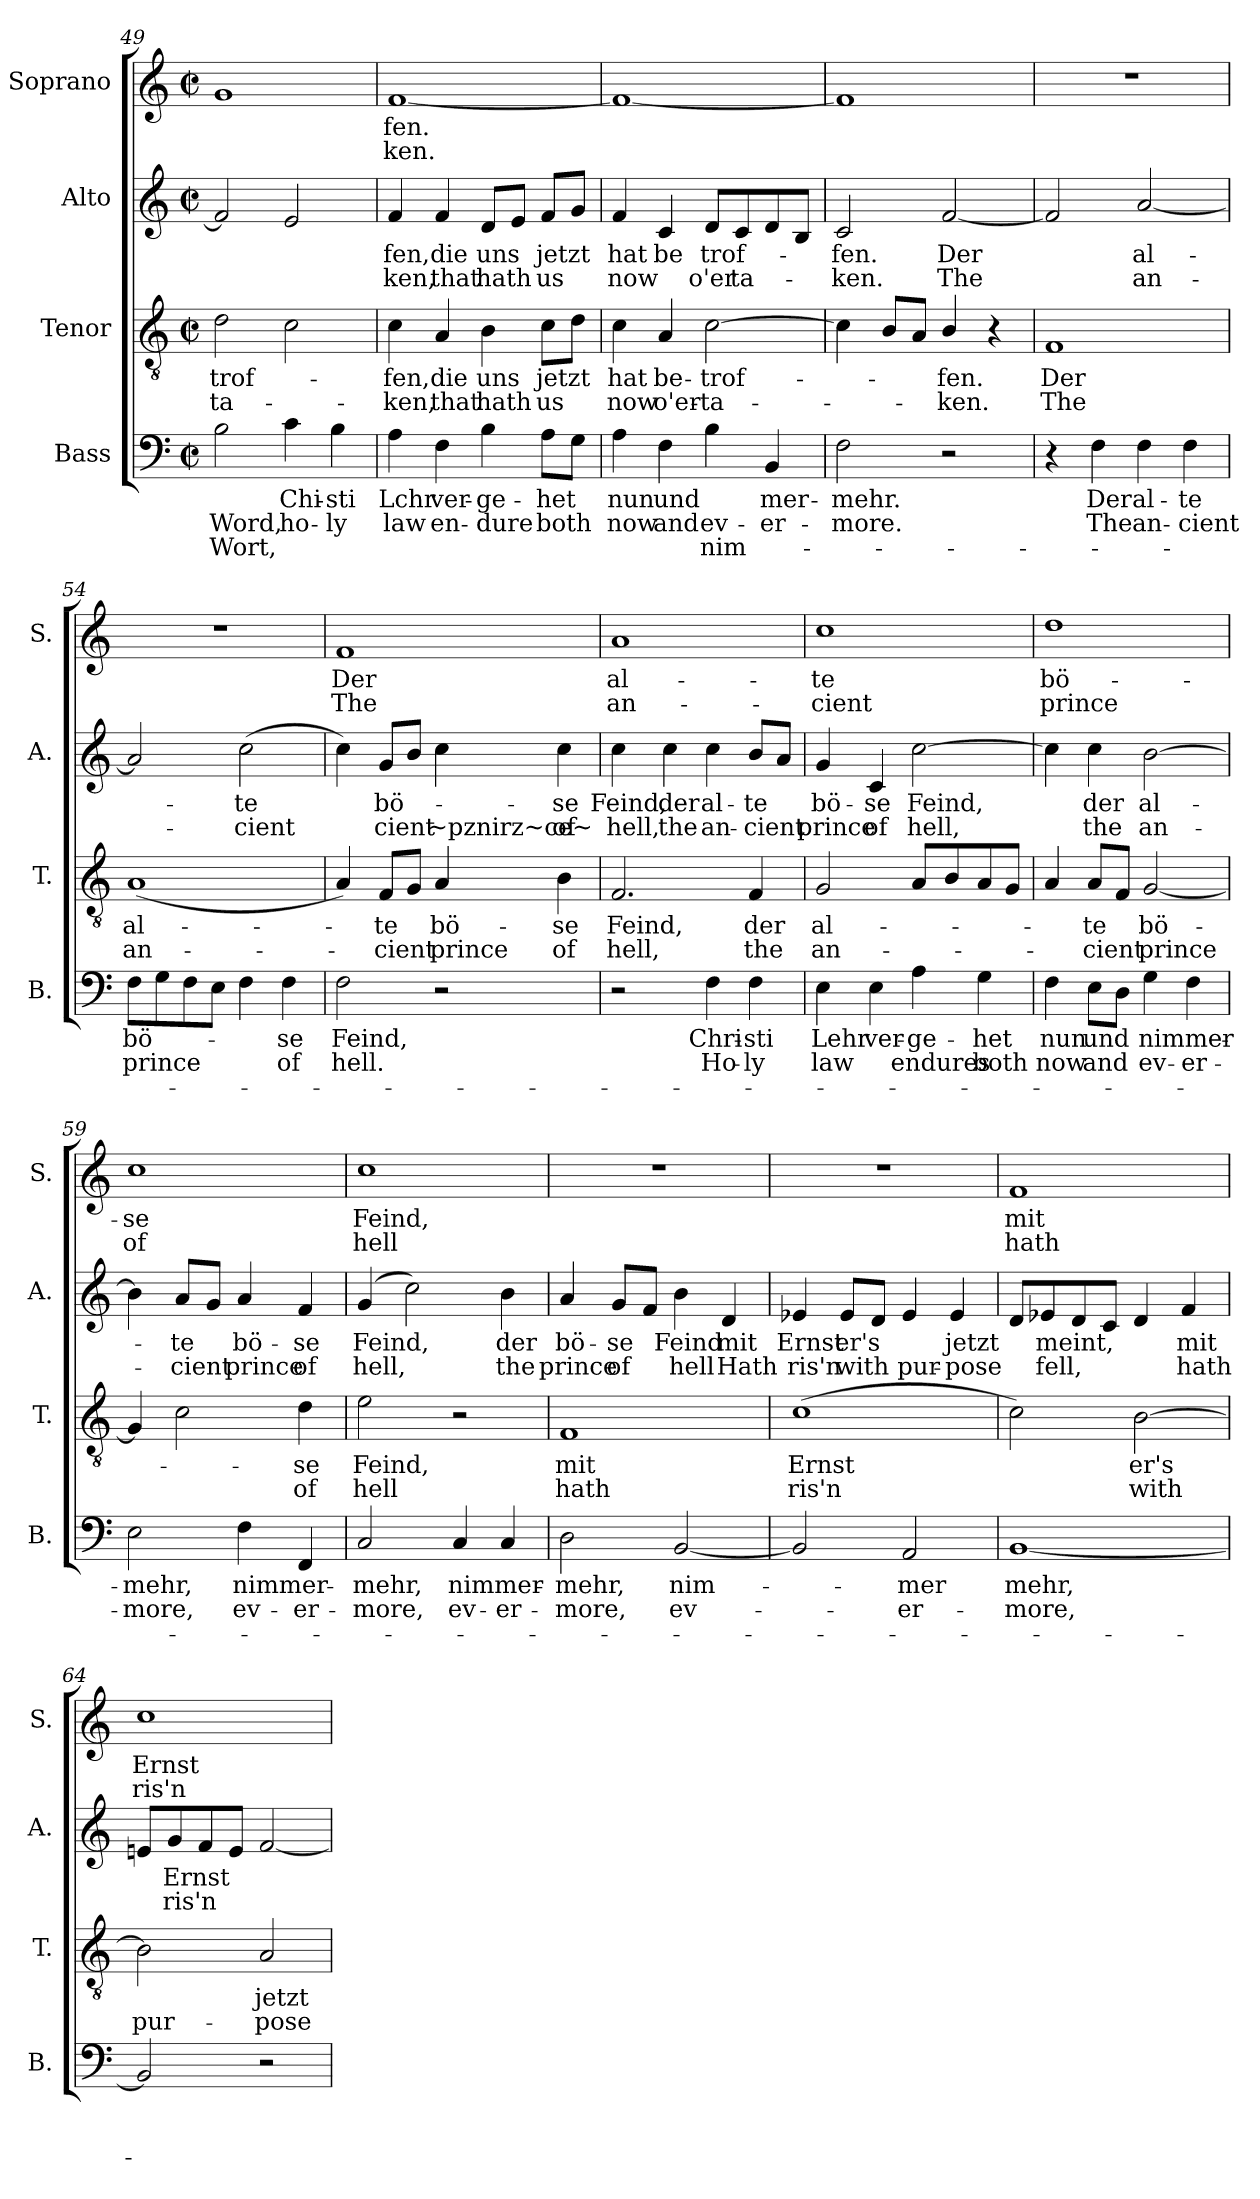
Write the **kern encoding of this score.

**kern	**text	**text	**text	**kern	**text	**text	**kern	**text	**text	**kern	**text	**text
*part4	*part4	*part4	*part4	*part3	*part3	*part3	*part2	*part2	*part2	*part1	*part1	*part1
*staff4	*staff4	*staff4	*staff4	*staff3	*staff3	*staff3	*staff2	*staff2	*staff2	*staff1	*staff1	*staff1
*I"Bass	*	*	*	*I"Tenor	*	*	*I"Alto	*	*	*I"Soprano	*	*
*I'B.	*	*	*	*I'T.	*	*	*I'A.	*	*	*I'S.	*	*
*clefF4	*	*	*	*clefGv2	*	*	*clefG2	*	*	*clefG2	*	*
*k[]	*	*	*	*k[]	*	*	*k[]	*	*	*k[]	*	*
*M2/2	*	*	*	*M2/2	*	*	*M2/2	*	*	*M2/2	*	*
*met(c|)	*	*	*	*met(c|)	*	*	*met(c|)	*	*	*met(c|)	*	*
=49	=49	=49	=49	=49	=49	=49	=49	=49	=49	=49	=49	=49
2B\	.	Word,	Wort,	2d\	-trof-	-ta-	2f/]	.	.	1g	.	.
4c\	Chi-	ho-	.	2c\	.	.	2e/	.	.	.	.	.
4B\	-sti	-ly	.	.	.	.	.	.	.	.	.	.
=50	=50	=50	=50	=50	=50	=50	=50	=50	=50	=50	=50	=50
4A\	Lchr	law	.	4c\	-fen,	-ken,	4f/	-fen,	-ken,	[1f	-fen.	-ken.
4F\	ver-	en-	.	4A/	die	that	4f/	die	that	.	.	.
4B\	-ge-	-dure	.	4B\	uns	hath	8d/L	uns	hath	.	.	.
.	.	.	.	.	.	.	8e/J	.	.	.	.	.
8A\L	-het	both	.	8c\L	jetzt	us	8f/L	jetzt	us	.	.	.
8G\J	.	.	.	8d\J	.	.	8g/J	.	.	.	.	.
=51	=51	=51	=51	=51	=51	=51	=51	=51	=51	=51	=51	=51
4A\	nun	now	.	4c\	hat	now	4f/	hat	now	1f_	.	.
4F\	und	and	.	4A/	be-	o'er-	4c/	be	.	.	.	.
4B\	.	ev-	nim-	[2c\	-trof-	-ta-	8d/L	trof-	o'er	.	.	.
.	.	.	.	.	.	.	8c/	.	ta-	.	.	.
4BB/	mer-	-er-	.	.	.	.	8d/	.	.	.	.	.
.	.	.	.	.	.	.	8B/J	.	.	.	.	.
!!LO:LB:g=z
=52	=52	=52	=52	=52	=52	=52	=52	=52	=52	=52	=52	=52
2F\	-mehr.	-more.	.	4c\]	.	.	2c/	-fen.	-ken.	1f]	.	.
.	.	.	.	8B/L	.	.	.	.	.	.	.	.
.	.	.	.	8A/J	.	.	.	.	.	.	.	.
2r	.	.	.	4B/	-fen.	-ken.	[2f/	Der	The	.	.	.
.	.	.	.	4r	.	.	.	.	.	.	.	.
=53	=53	=53	=53	=53	=53	=53	=53	=53	=53	=53	=53	=53
4r	.	.	.	1F	Der	The	2f/]	.	.	1r	.	.
4F\	Der	The	.	.	.	.	.	.	.	.	.	.
4F\	al-	an-	.	.	.	.	[2a/	al-	an-	.	.	.
4F\	-te	-cient	.	.	.	.	.	.	.	.	.	.
=54	=54	=54	=54	=54	=54	=54	=54	=54	=54	=54	=54	=54
8F\L	bö-	prince	.	(1A	al-	an-	2a/]	.	.	1r	.	.
8G\	.	.	.	.	.	.	.	.	.	.	.	.
8F\	.	.	.	.	.	.	.	.	.	.	.	.
8E\J	.	.	.	.	.	.	.	.	.	.	.	.
4F\	.	.	.	.	.	.	(2cc\	-te	-cient	.	.	.
4F\	-se	of	.	.	.	.	.	.	.	.	.	.
=55	=55	=55	=55	=55	=55	=55	=55	=55	=55	=55	=55	=55
2F\	Feind,	hell.	.	4A/)	.	.	4cc\)	.	.	1f	Der	The
.	.	.	.	8F/L	-te	-cient	8g/L	bö-	-cient	.	.	.
.	.	.	.	8G/J	.	.	8b/J	.	.	.	.	.
2r	.	.	.	4A/	bö-	prince	4cc\	.	~pznirz~ce~	.	.	.
.	.	.	.	4B\	-se	of	4cc\	-se	of	.	.	.
=56	=56	=56	=56	=56	=56	=56	=56	=56	=56	=56	=56	=56
2r	.	.	.	2.F/	Feind,	hell,	4cc\	Feind,	hell,	1a	al-	an-
.	.	.	.	.	.	.	4cc\	der	the	.	.	.
4F\	Chri-	Ho-	.	.	.	.	4cc\	al-	an-	.	.	.
4F\	-sti	-ly	.	4F/	der	the	8b/L	-te	-cient	.	.	.
.	.	.	.	.	.	.	8a/J	.	.	.	.	.
!!LO:PB:g=z
=57	=57	=57	=57	=57	=57	=57	=57	=57	=57	=57	=57	=57
4E\	Lehr	law	.	2G/	al-	an-	4g/	bö-	prince	1cc	-te	-cient
4E\	ver-	.	.	.	.	.	4c/	-se	of	.	.	.
4A\	-ge-	endures	.	8A/L	.	.	[2cc\	Feind,	hell,	.	.	.
.	.	.	.	8B/	.	.	.	.	.	.	.	.
4G\	-het	both	.	8A/	.	.	.	.	.	.	.	.
.	.	.	.	8G/J	.	.	.	.	.	.	.	.
=58	=58	=58	=58	=58	=58	=58	=58	=58	=58	=58	=58	=58
4F\	nun	now	.	4A/	.	.	4cc\]	.	.	1dd	bö-	prince
8E\L	und	and	.	8A/L	-te	cient	4cc\	der	the	.	.	.
8D\J	.	.	.	8F/J	.	.	.	.	.	.	.	.
4G\	nimmer-	ev-	.	[2G/	bö-	prince	[2b\	al-	an-	.	.	.
4F\	.	-er-	.	.	.	.	.	.	.	.	.	.
=59	=59	=59	=59	=59	=59	=59	=59	=59	=59	=59	=59	=59
2E\	-mehr,	-more,	.	4G/]	.	.	4b\]	.	.	1cc	-se	of
.	.	.	.	2c\	.	.	8a/L	-te	-cient	.	.	.
.	.	.	.	.	.	.	8g/J	.	.	.	.	.
4F\	nimmer-	ev-	.	.	.	.	4a/	bö-	prince	.	.	.
4FF/	.	-er-	.	4d\	-se	of	4f/	-se	of	.	.	.
=60	=60	=60	=60	=60	=60	=60	=60	=60	=60	=60	=60	=60
2C/	-mehr,	-more,	.	2e\	Feind,	hell	(4g/	Feind,	hell,	1cc	Feind,	hell
.	.	.	.	.	.	.	2cc\)	.	.	.	.	.
4C/	nimmer-	ev-	.	2r	.	.	.	.	.	.	.	.
4C/	.	-er-	.	.	.	.	4b\	der	the	.	.	.
!!LO:LB:g=z
=61	=61	=61	=61	=61	=61	=61	=61	=61	=61	=61	=61	=61
2D\	-mehr,	-more,	.	1F	mit	hath	4a/	bö-	prince	1r	.	.
.	.	.	.	.	.	.	8g/L	-se	of	.	.	.
.	.	.	.	.	.	.	8f/J	.	.	.	.	.
[2BB/	nim-	ev-	.	.	.	.	4b\	Feind	hell	.	.	.
.	.	.	.	.	.	.	4d/	mit	Hath	.	.	.
=62	=62	=62	=62	=62	=62	=62	=62	=62	=62	=62	=62	=62
2BB/]	.	.	.	(1c	Ernst	ris'n	4e-X/	Ernst	ris'n	1r	.	.
.	.	.	.	.	.	.	8e-/L	er's	with	.	.	.
.	.	.	.	.	.	.	8d/J	.	.	.	.	.
2AA/	-mer	-er-	.	.	.	.	4e-/	.	pur-	.	.	.
.	.	.	.	.	.	.	4e-/	jetzt	-pose	.	.	.
=63	=63	=63	=63	=63	=63	=63	=63	=63	=63	=63	=63	=63
[1BB	mehr,	more,	.	2c\)	.	.	8d/L	.	.	1f	mit	hath
.	.	.	.	.	.	.	8e-X/	meint,	fell,	.	.	.
.	.	.	.	.	.	.	8d/	.	.	.	.	.
.	.	.	.	.	.	.	8c/J	.	.	.	.	.
.	.	.	.	[2B\	er's	with	4d/	.	.	.	.	.
.	.	.	.	.	.	.	4f/	mit	hath	.	.	.
=64	=64	=64	=64	=64	=64	=64	=64	=64	=64	=64	=64	=64
2BB/]	.	.	.	2B\]	.	pur-	8en/L	.	.	1cc	Ernst	ris'n
.	.	.	.	.	.	.	8g/	Ernst	ris'n	.	.	.
.	.	.	.	.	.	.	8f/	.	.	.	.	.
.	.	.	.	.	.	.	8e/J	.	.	.	.	.
2r	.	.	.	2A/	jetzt	-pose	[2f/	.	.	.	.	.
=	=	=	=	=	=	=	=	=	=	=	=	=
*-	*-	*-	*-	*-	*-	*-	*-	*-	*-	*-	*-	*-
